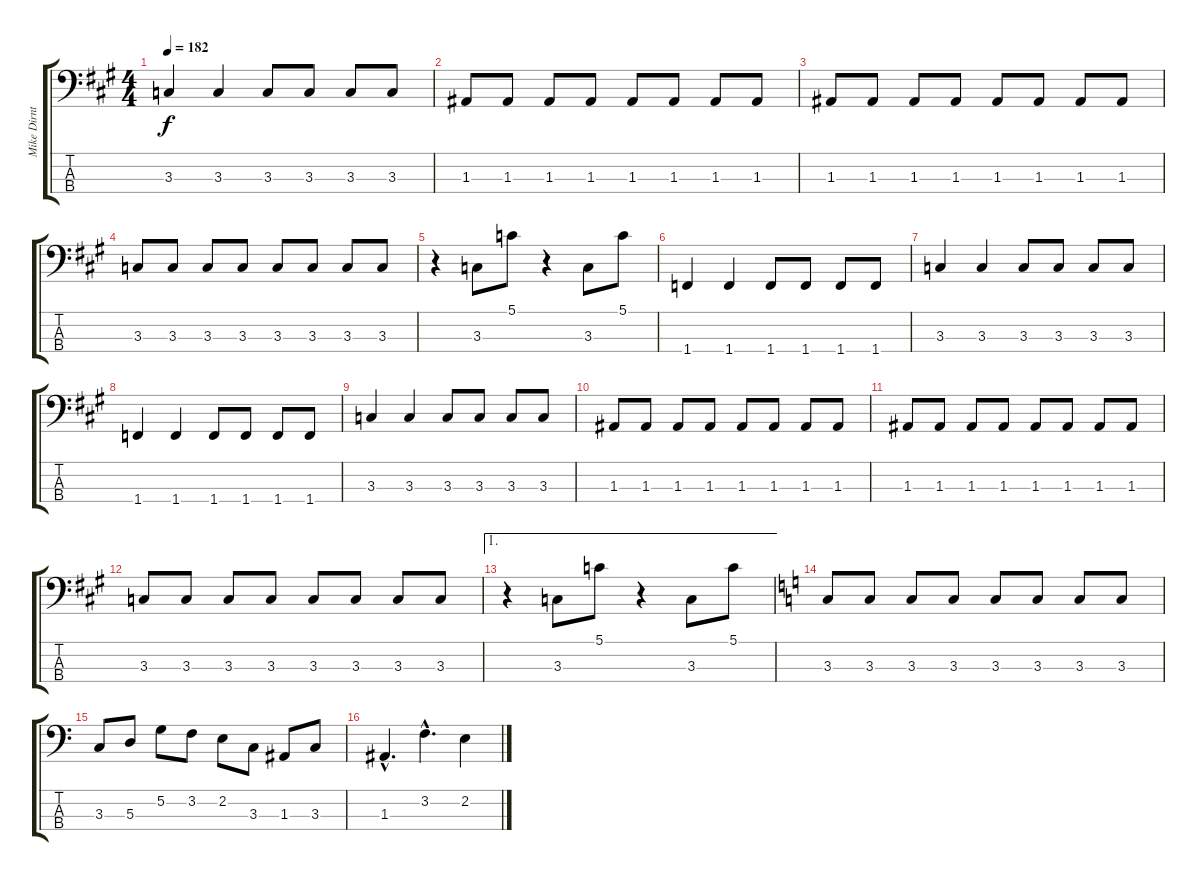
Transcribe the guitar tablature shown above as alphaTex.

\track ("Mike Dirnt" "Mike Dirnt") {instrument acousticguitarnylon}
\staff {score tabs}
\tuning (G2 D2 A1 E1) {hide}
\ts (4 4)
\tempo 182
\clef f4
\ks a
3.3.4{dy f} 3.3.4 3.3.8 3.3.8 3.3.8 3.3.8 |
1.3.8 1.3.8 1.3.8 1.3.8 1.3.8 1.3.8 1.3.8 1.3.8 |
1.3.8 1.3.8 1.3.8 1.3.8 1.3.8 1.3.8 1.3.8 1.3.8 |
3.3.8 3.3.8 3.3.8 3.3.8 3.3.8 3.3.8 3.3.8 3.3.8 |
r.4 3.3.8 5.1.8 r.4 3.3.8 5.1.8 |
1.4.4 1.4.4 1.4.8 1.4.8 1.4.8 1.4.8 |
3.3.4 3.3.4 3.3.8 3.3.8 3.3.8 3.3.8 |
1.4.4 1.4.4 1.4.8 1.4.8 1.4.8 1.4.8 |
3.3.4 3.3.4 3.3.8 3.3.8 3.3.8 3.3.8 |
1.3.8 1.3.8 1.3.8 1.3.8 1.3.8 1.3.8 1.3.8 1.3.8 |
1.3.8 1.3.8 1.3.8 1.3.8 1.3.8 1.3.8 1.3.8 1.3.8 |
3.3.8 3.3.8 3.3.8 3.3.8 3.3.8 3.3.8 3.3.8 3.3.8 |
\ae 1
r.4 3.3.8 5.1.8 r.4 3.3.8 5.1.8 |
\ks c
3.3.8 3.3.8 3.3.8 3.3.8 3.3.8 3.3.8 3.3.8 3.3.8 |
3.3.8 5.3.8 5.2.8 3.2.8 2.2.8 3.3.8 1.3.8 3.3.8 |
1.3{hac}.4{d} 3.2{hac}.4{d} 2.2.4
